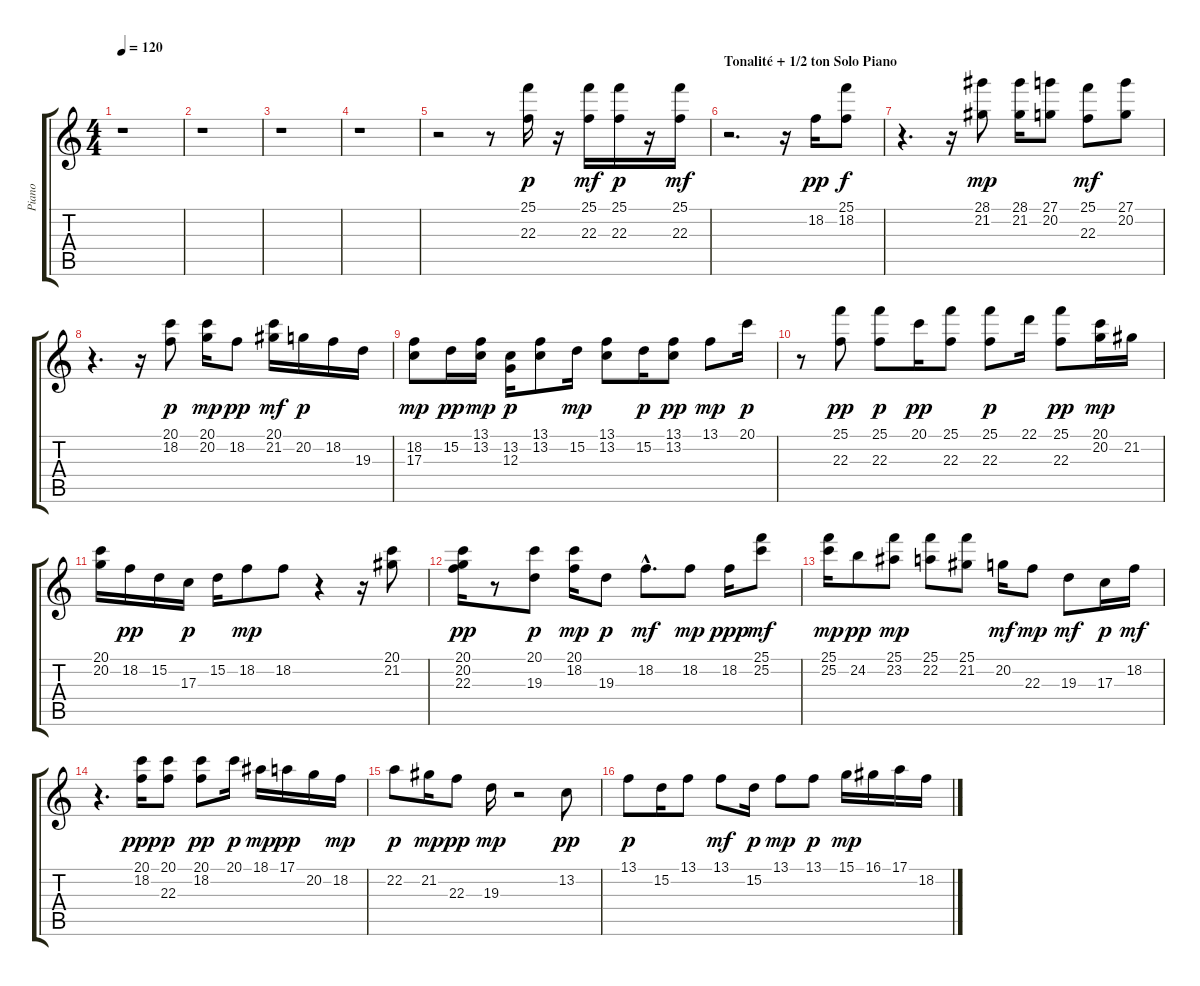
\track ("Piano" "Piano") {instrument electricpiano1}
\staff {score tabs}
\tuning (E4 B3 G3 D3 A2 E2) {hide}
\ts (4 4)
\tempo 120
\clef g2
\ks c
r.1{dy f} |
r.1 |
r.1 |
r.1 |
r.2 r.8 (25.1 22.3).16{dy p} r.16 (25.1 22.3).16{dy mf} (25.1 22.3).16{dy p} r.16 (25.1 22.3).16{dy mf} |
\section ("" "Tonalité + 1/2 ton Solo Piano")
r.2{d} r.16 18.2.16{dy pp} (25.1 18.2).8{dy f} |
r.4{d} r.16 (28.1 21.2).8{dy mp} (28.1 21.2).16 (27.1 20.2).8 (25.1 22.3).8{dy mf} (27.1 20.2).8 |
r.4{d} r.16 (20.1 18.2).8{dy p} (20.1 20.2).16{dy mp} 18.2.8{dy pp} (20.1 21.2).16{dy mf} 20.2.16{dy p} 18.2.16 19.3.16 |
(18.2 17.3).8{dy mp} 15.2.16{dy pp} (13.1 13.2).16{dy mp} (13.2 12.3).16{dy p} (13.1 13.2).8 15.2.16{dy mp} (13.1 13.2).8 15.2.16{dy p} (13.1 13.2).8{dy pp} 13.1.8{dy mp} 20.1.16{dy p} |
r.8 (25.1 22.3).8{dy pp} (25.1 22.3).8{dy p} 20.1.16{dy pp} (25.1 22.3).8 (25.1 22.3).8{dy p} 22.1.16 (25.1 22.3).8{dy pp} (20.1 20.2).16{dy mp} 21.2.16 |
(20.1 20.2).16 18.2.16{dy pp} 15.2.16 17.3.16{dy p} 15.2.16 18.2.8{dy mp} 18.2.8 r.4 r.16 (20.1 21.2).8 |
(20.1 20.2 22.3).16{dy pp} r.8 (20.1 19.3).8{dy p} (20.1 18.2).16{dy mp} 19.3.8{dy p} 18.2{hac}.8{d dy mf} 18.2.8{dy mp} 18.2.16{dy ppp} (25.1 25.2).8{dy mf} |
(25.1 25.2).16{dy mp} 24.2.8{dy pp} (25.1 23.2).8{dy mp} (25.1 22.2).8 (25.1 21.2).8 20.2.16{dy mf} 22.3.8{dy mp} 19.3.8{dy mf} 17.3.16{dy p} 18.2.16{dy mf} |
r.4{d} (20.1 18.2).16{dy ppp} (20.1 22.3).8{dy p} (20.1 18.2).8{dy pp} 20.1.16{dy p} 18.1.16{dy mp} 17.1.16{dy pp} 20.2.16 18.2.16{dy mp} |
22.2.8{dy p} 21.2.16{dy mp} 22.3.8{dy pp} 19.3.16{dy mp} r.2 13.2.8{dy pp} |
13.1.8{dy p} 15.2.16 13.1.8 13.1.8{dy mf} 15.2.16{dy p} 13.1.8{dy mp} 13.1.8{dy p} 15.1.16{dy mp} 16.1.16 17.1.16 18.2.16
